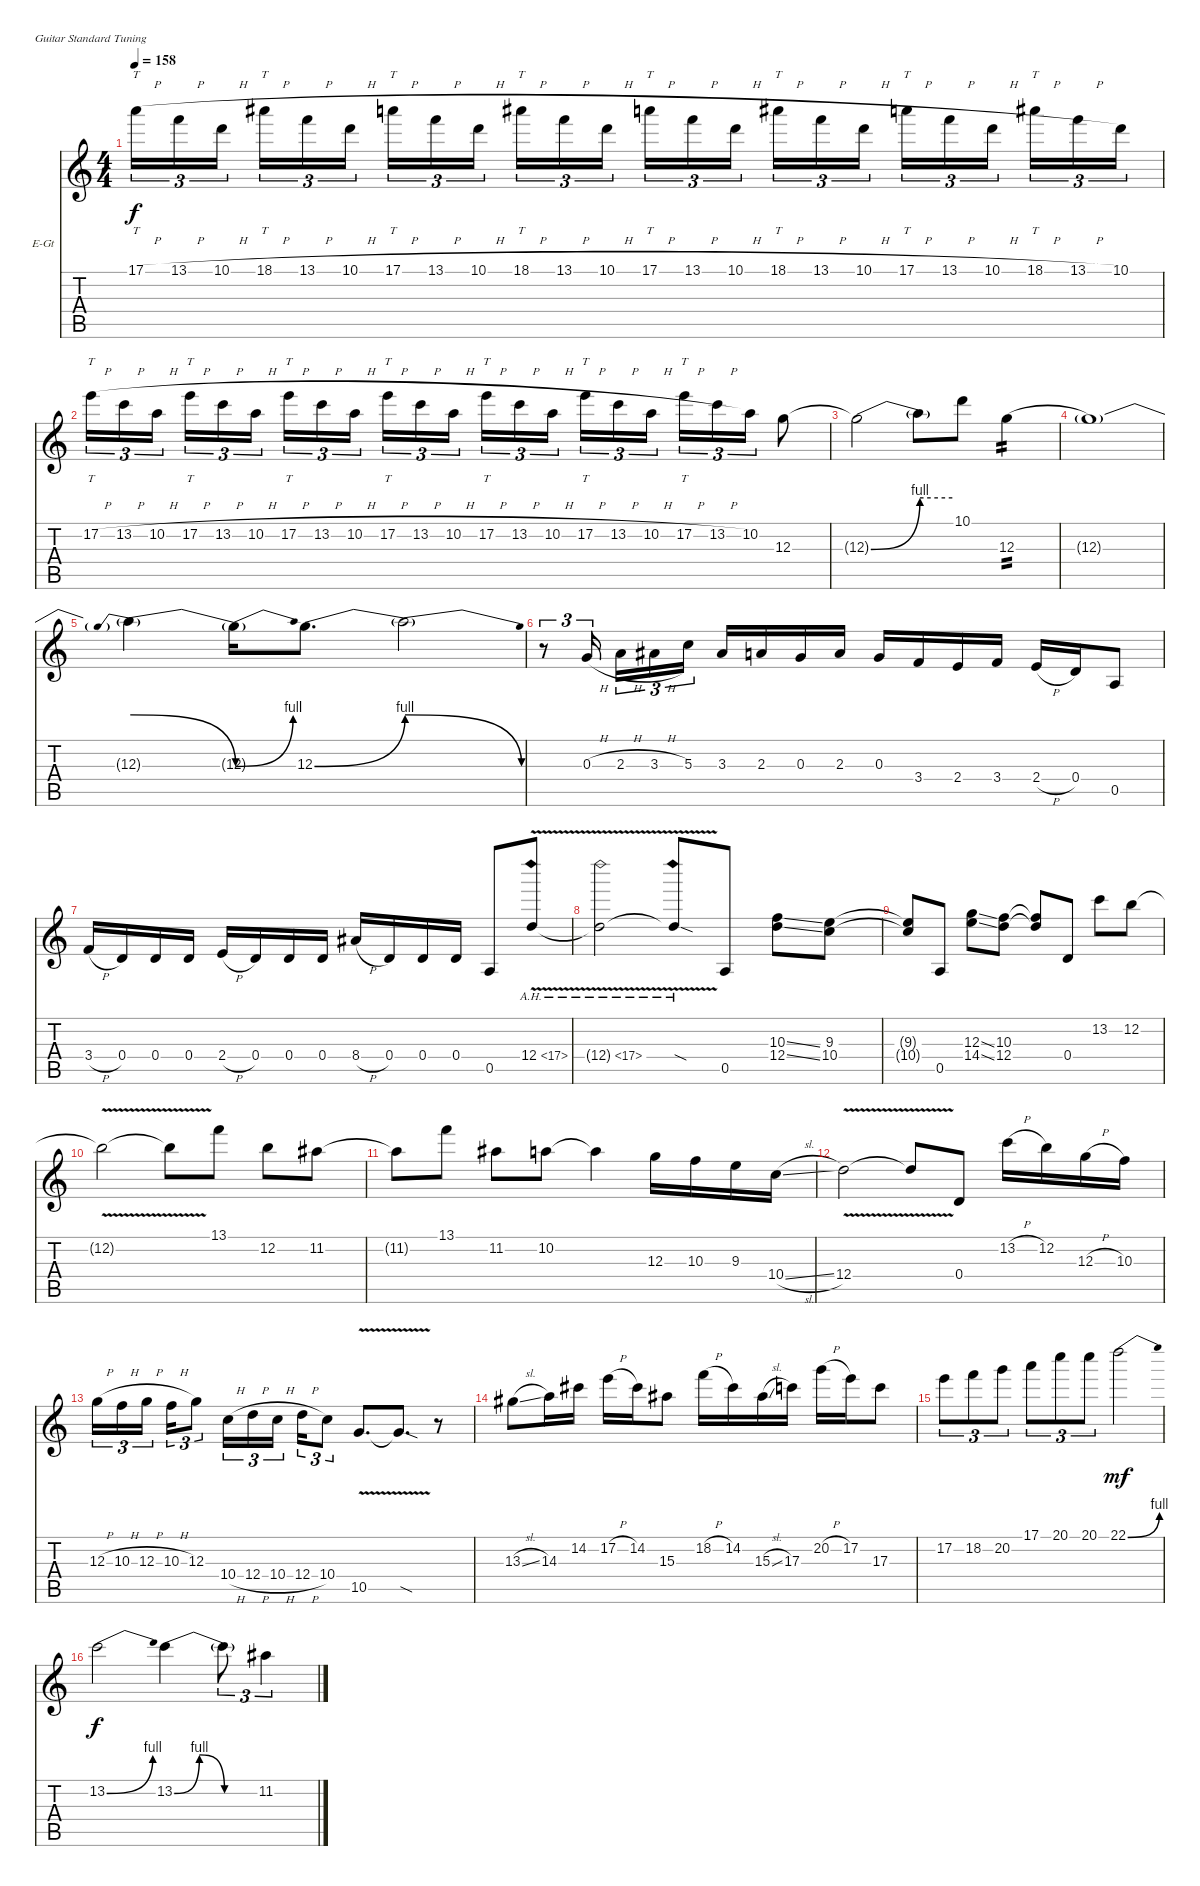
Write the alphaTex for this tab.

\defaultSystemsLayout 4
\bracketExtendMode nobrackets
\firstSystemTrackNameOrientation horizontal
\otherSystemsTrackNameOrientation horizontal
\track ("Гитара" "E-Gt") {instrument electricguitarjazz}
\staff {score tabs}
\tuning (E4 B3 G3 D3 A2 E2)
\ts (4 4)
\tempo 158
\clef g2
\ks c
17.1{h}.16{tt tu (3 2) dy f} 13.1{h}.16{tu (3 2)} 10.1{h}.16{tu (3 2)} 18.1{h}.16{tt tu (3 2)} 13.1{h}.16{tu (3 2)} 10.1{h}.16{tu (3 2)} 17.1{h}.16{tt tu (3 2)} 13.1{h}.16{tu (3 2)} 10.1{h}.16{tu (3 2)} 18.1{h}.16{tt tu (3 2)} 13.1{h}.16{tu (3 2)} 10.1{h}.16{tu (3 2)} 17.1{h}.16{tt tu (3 2)} 13.1{h}.16{tu (3 2)} 10.1{h}.16{tu (3 2)} 18.1{h}.16{tt tu (3 2)} 13.1{h}.16{tu (3 2)} 10.1{h}.16{tu (3 2)} 17.1{h}.16{tt tu (3 2)} 13.1{h}.16{tu (3 2)} 10.1{h}.16{tu (3 2)} 18.1{h}.16{tt tu (3 2)} 13.1{h}.16{tu (3 2)} 10.1.16{tu (3 2)} |
17.2{h}.16{tt tu (3 2)} 13.2{h}.16{tu (3 2)} 10.2{h}.16{tu (3 2)} 17.2{h}.16{tt tu (3 2)} 13.2{h}.16{tu (3 2)} 10.2{h}.16{tu (3 2)} 17.2{h}.16{tt tu (3 2)} 13.2{h}.16{tu (3 2)} 10.2{h}.16{tu (3 2)} 17.2{h}.16{tt tu (3 2)} 13.2{h}.16{tu (3 2)} 10.2{h}.16{tu (3 2)} 17.2{h}.16{tt tu (3 2)} 13.2{h}.16{tu (3 2)} 10.2{h}.16{tu (3 2)} 17.2{h}.16{tt tu (3 2)} 13.2{h}.16{tu (3 2)} 10.2{h}.16{tu (3 2)} 17.2{h}.16{tt tu (3 2)} 13.2{h}.16{tu (3 2)} 10.2.16{tu (3 2)} 12.3.8 |
12.3{be (bend 0 0 60 4) t}.2 12.3{be (hold 0 4 60 4) t}.8 10.1.8 12.3{be (hold 0 0 60 0)}.4{tp 2} |
12.3{t}.1 |
12.3{be (prebendrelease 0 4 60 0) t}.4 12.3{be (bend 0 0 60 4) t}.16 12.3{be (bend 0 0 60 4)}.8{d} 12.3{be (release 0 4 60 0) t}.2 |
r.8{tu (3 2)} 0.3{h}.16{tu (3 2)} 2.3{h}.16{tu (3 2)} 3.3{h}.16{tu (3 2)} 5.3.16{tu (3 2)} 3.3.16 2.3.16 0.3.16 2.3.16 0.3.16 3.4.16 2.4.16 3.4.16 2.4{h}.16 0.4.16 0.5.8 |
3.4{h}.16 0.4.16 0.4.16 0.4.16 2.4{h}.16 0.4.16 0.4.16 0.4.16 8.4{h}.16 0.4.16 0.4.16 0.4.16 0.5.8 12.4{ah 5 v}.8 |
12.4{ah 5 v t}.2 12.4{ah 5 v sod t}.8 0.5.8 (10.3{ss} 12.4{ss}).8 (9.3 10.4).8 |
(9.3{t} 10.4{t}).8 0.5.8 (12.3{ss} 14.4{ss}).8 (10.3 12.4).8 (10.3{t} 12.4{t}).8 0.4.8 13.2.8 12.2.8 |
12.2{v t}.2 12.2{v t}.8 13.1.8 12.2.8 11.2.8 |
11.2{t}.8 13.1.8 11.2.8 10.2.8 10.2{t}.4 12.3.16 10.3.16 9.3.16 10.4{sl}.16 |
12.4{v}.2 12.4{v t}.8 0.4.8 13.2{h}.16 12.2.16 12.3{h}.16 10.3.16 |
12.3{h}.16{tu (3 2)} 10.3{h}.16{tu (3 2)} 12.3{h}.16{tu (3 2)} 10.3{h}.16{tu (3 2)} 12.3.8{tu (3 2)} 10.4{h}.16{tu (3 2)} 12.4{h}.16{tu (3 2)} 10.4{h}.16{tu (3 2)} 12.4{h}.16{tu (3 2)} 10.4.8{tu (3 2)} 10.5{v}.8{d} 10.5{v sod t}.8{d} r.8 |
13.3{sl}.8 14.3.16 14.2.16 17.2{h}.16 14.2.16 15.3.8 18.2{h}.16 14.2.16 15.3{sl}.16 17.3.16 20.2{h}.16 17.2.16 17.3.8 |
17.2.8{tu (3 2)} 18.2.8{tu (3 2)} 20.2.8{tu (3 2)} 17.1.8{tu (3 2)} 20.1.8{tu (3 2)} 20.1.8{tu (3 2)} 22.1{be (bend 0 0 60 4)}.2{dy mf} |
13.2{be (bend 0 0 60 4)}.2{dy f} 13.2{be (bendrelease 0 0 30 4 30 4 60 0)}.4 13.2{be (hold 0 0 60 0) t}.8{tu (3 2)} 11.2.4{tu (3 2)}
